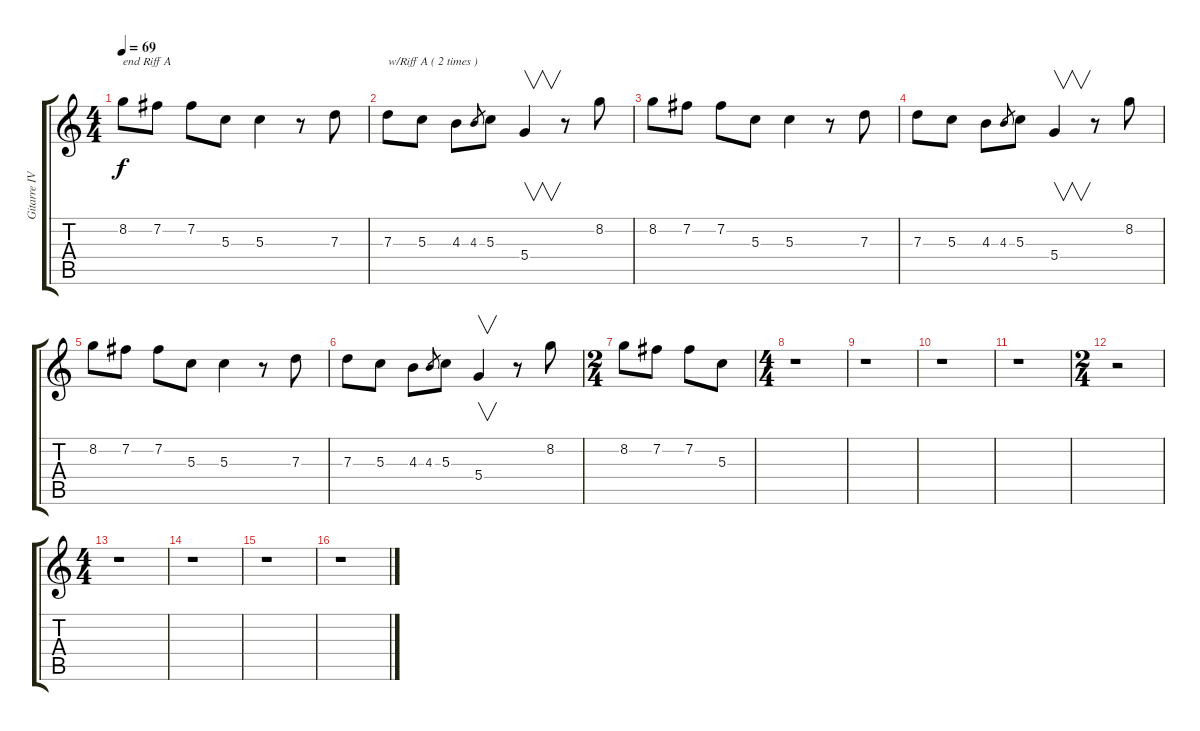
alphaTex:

\track ("Gitarre IV (solo)" "Gitarre IV") {instrument overdrivenguitar}
\staff {score tabs}
\tuning (E4 B3 G3 D3 A2 E2) {hide}
\ts (4 4)
\tempo 69
\clef g2
\ks c
8.2.8{txt "end Riff A" dy f} 7.2.8 7.2.8 5.3.8 5.3.4 r.8 7.3.8 |
7.3.8{txt "w/Riff A ( 2 times )"} 5.3.8 4.3.8 4.3.8{gr} 5.3.8 5.4.4{v} r.8 8.2.8 |
8.2.8 7.2.8 7.2.8 5.3.8 5.3.4 r.8 7.3.8 |
7.3.8 5.3.8 4.3.8 4.3.8{gr} 5.3.8 5.4.4{v} r.8 8.2.8 |
8.2.8 7.2.8 7.2.8 5.3.8 5.3.4 r.8 7.3.8 |
7.3.8 5.3.8 4.3.8 4.3.8{gr} 5.3.8 5.4.4{v} r.8 8.2.8 |
\ts (2 4)
8.2.8 7.2.8 7.2.8 5.3.8 |
\ts (4 4)
r.1 |
r.1 |
r.1 |
r.1 |
\ts (2 4)
r.2 |
\ts (4 4)
r.1 |
r.1 |
r.1 |
r.1
